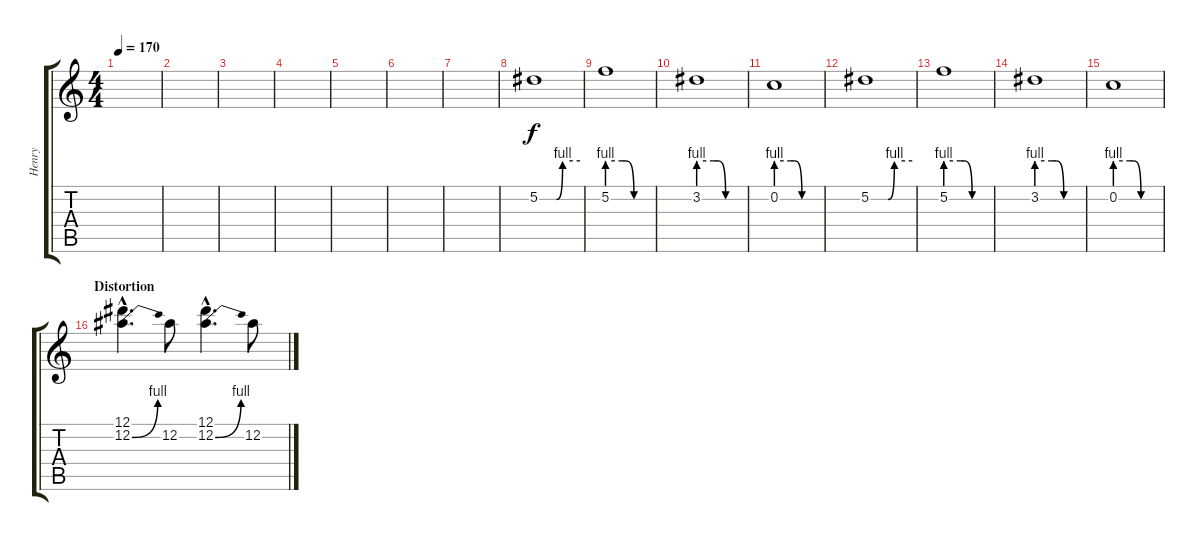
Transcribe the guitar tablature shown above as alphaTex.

\track ("Henry" "Henry") {instrument distortionguitar}
\staff {score tabs}
\tuning (Eb4 Bb3 Gb3 Db3 Ab2 Db2) {hide}
\ts (4 4)
\tempo 170
\clef g2
\ks c
|
|
|
|
|
|
|
5.2{be (custom 0 0 25 0 34 4 60 4)}.1 |
5.2{be (custom 0 4 20 4 25 4 36 0 40 0 60 0)}.1 |
3.2{be (custom 0 4 20 4 26 4 36 0 40 0 60 0)}.1 |
0.2{be (custom 0 4 20 4 25 4 35 0 40 0 60 0)}.1 |
5.2{be (custom 0 0 25 0 34 4 60 4)}.1 |
5.2{be (custom 0 4 20 4 25 4 36 0 40 0 60 0)}.1 |
3.2{be (custom 0 4 20 4 26 4 36 0 40 0 60 0)}.1 |
0.2{be (custom 0 4 20 4 25 4 35 0 40 0 60 0)}.1 |
\section ("" "Distortion")
(12.1{hac} 12.2{be (bend 0 0 60 4) hac}).4{d} 12.2.8 (12.1{hac} 12.2{be (bend 0 0 60 4) hac}).4{d} 12.2.8
